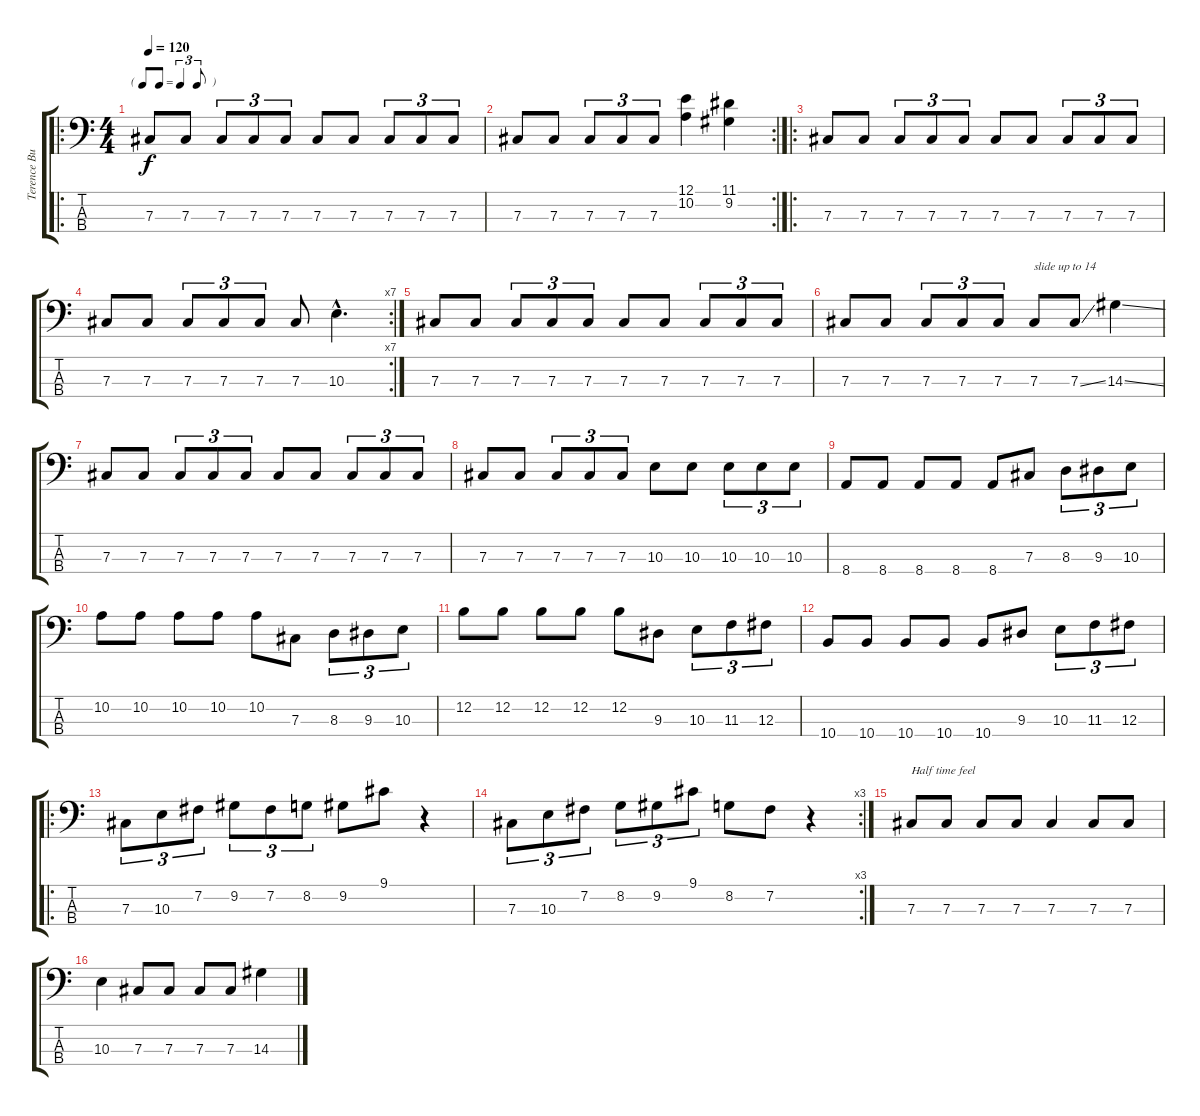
\track ("Terence Butler" "Terence Bu") {instrument electricbassfinger}
\staff {score tabs}
\tuning (E2 B1 Gb1 Db1) {hide}
\ro
\ts (4 4)
\tf triplet8th
\tempo 120
\clef f4
\ks c
7.3.8{dy f} 7.3.8 7.3.8{tu (3 2)} 7.3.8{tu (3 2)} 7.3.8{tu (3 2)} 7.3.8 7.3.8 7.3.8{tu (3 2)} 7.3.8{tu (3 2)} 7.3.8{tu (3 2)} |
\rc 2
7.3.8 7.3.8 7.3.8{tu (3 2)} 7.3.8{tu (3 2)} 7.3.8{tu (3 2)} (12.1 10.2).4 (11.1 9.2).4 |
\ro
7.3.8 7.3.8 7.3.8{tu (3 2)} 7.3.8{tu (3 2)} 7.3.8{tu (3 2)} 7.3.8 7.3.8 7.3.8{tu (3 2)} 7.3.8{tu (3 2)} 7.3.8{tu (3 2)} |
\rc 7
7.3.8 7.3.8 7.3.8{tu (3 2)} 7.3.8{tu (3 2)} 7.3.8{tu (3 2)} 7.3.8 10.3{hac}.4{d} |
7.3.8 7.3.8 7.3.8{tu (3 2)} 7.3.8{tu (3 2)} 7.3.8{tu (3 2)} 7.3.8 7.3.8 7.3.8{tu (3 2)} 7.3.8{tu (3 2)} 7.3.8{tu (3 2)} |
7.3.8 7.3.8 7.3.8{tu (3 2)} 7.3.8{tu (3 2)} 7.3.8{tu (3 2)} 7.3.8{txt "slide up to 14"} 7.3{ss}.8 14.3{ss}.4 |
7.3.8 7.3.8 7.3.8{tu (3 2)} 7.3.8{tu (3 2)} 7.3.8{tu (3 2)} 7.3.8 7.3.8 7.3.8{tu (3 2)} 7.3.8{tu (3 2)} 7.3.8{tu (3 2)} |
7.3.8 7.3.8 7.3.8{tu (3 2)} 7.3.8{tu (3 2)} 7.3.8{tu (3 2)} 10.3.8 10.3.8 10.3.8{tu (3 2)} 10.3.8{tu (3 2)} 10.3.8{tu (3 2)} |
8.4.8 8.4.8 8.4.8 8.4.8 8.4.8 7.3.8 8.3.8{tu (3 2)} 9.3.8{tu (3 2)} 10.3.8{tu (3 2)} |
10.2.8 10.2.8 10.2.8 10.2.8 10.2.8 7.3.8 8.3.8{tu (3 2)} 9.3.8{tu (3 2)} 10.3.8{tu (3 2)} |
12.2.8 12.2.8 12.2.8 12.2.8 12.2.8 9.3.8 10.3.8{tu (3 2)} 11.3.8{tu (3 2)} 12.3.8{tu (3 2)} |
10.4.8 10.4.8 10.4.8 10.4.8 10.4.8 9.3.8 10.3.8{tu (3 2)} 11.3.8{tu (3 2)} 12.3.8{tu (3 2)} |
\ro
7.3.8{tu (3 2)} 10.3.8{tu (3 2)} 7.2.8{tu (3 2)} 9.2.8{tu (3 2)} 7.2.8{tu (3 2)} 8.2.8{tu (3 2)} 9.2.8 9.1.8 r.4 |
\rc 3
7.3.8{tu (3 2)} 10.3.8{tu (3 2)} 7.2.8{tu (3 2)} 8.2.8{tu (3 2)} 9.2.8{tu (3 2)} 9.1.8{tu (3 2)} 8.2.8 7.2.8 r.4 |
7.3.8{txt "Half time feel"} 7.3.8 7.3.8 7.3.8 7.3.4 7.3.8 7.3.8 |
10.3.4 7.3.8 7.3.8 7.3.8 7.3.8 14.3.4
